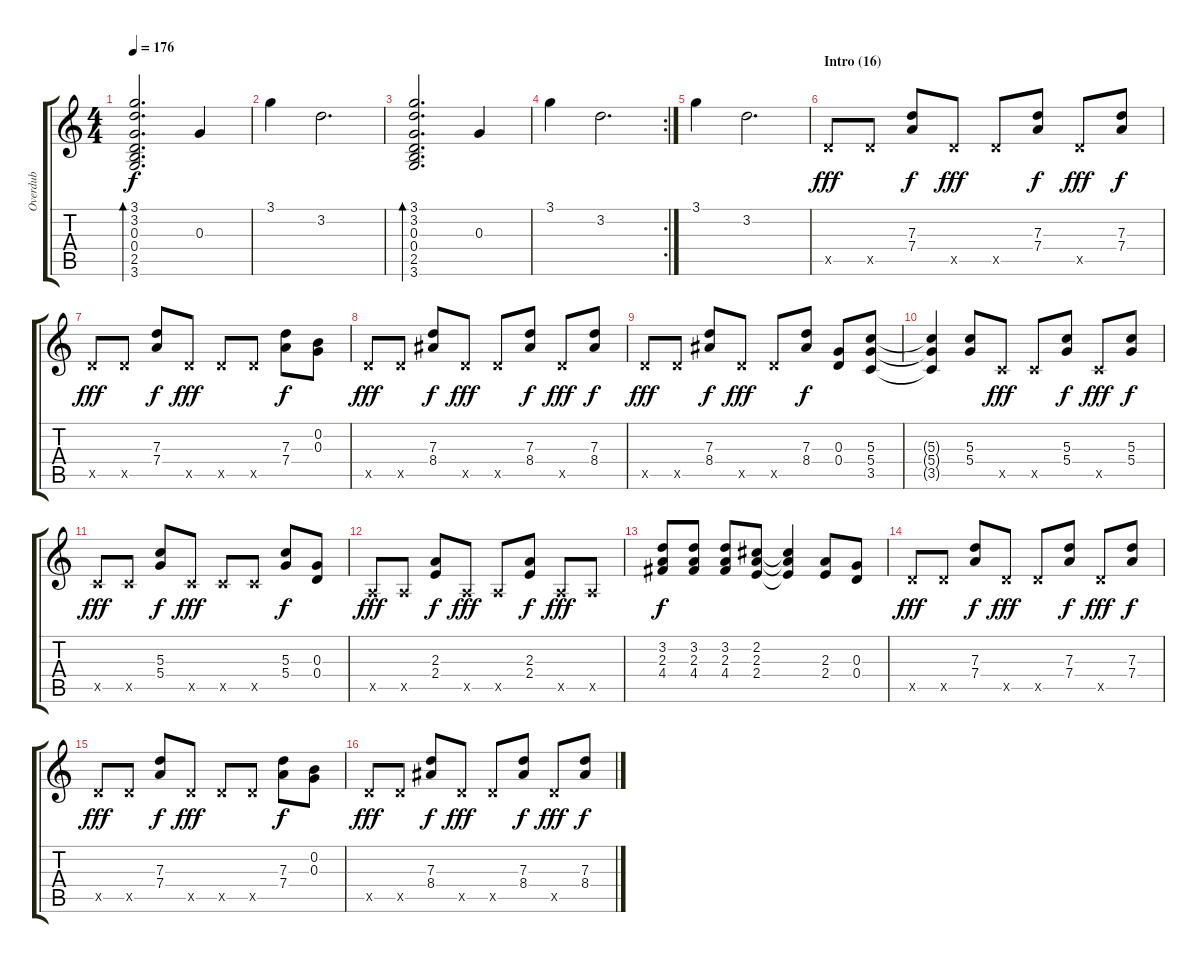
\track ("Overdub" "Overdub") {instrument fretlessbass}
\staff {score tabs}
\tuning (E4 B3 G3 D3 A2 E2) {hide}
\ts (4 4)
\tempo 176
\clef g2
\ks c
(3.1 3.2 0.3 0.4 2.5 3.6).2{d bd 240 dy f} 0.3.4 |
3.1.4 3.2.2{d} |
(3.1 3.2 0.3 0.4 2.5 3.6).2{d bd 240} 0.3.4 |
\rc 2
3.1.4 3.2.2{d} |
3.1.4 3.2.2{d} |
\section ("" "Intro (16)")
5.5{x}.8{dy fff} 5.5{x}.8 (7.3 7.4).8{dy f} 5.5{x}.8{dy fff} 5.5{x}.8 (7.3 7.4).8{dy f} 5.5{x}.8{dy fff} (7.3 7.4).8{dy f} |
5.5{x}.8{dy fff} 5.5{x}.8 (7.3 7.4).8{dy f} 5.5{x}.8{dy fff} 5.5{x}.8 5.5{x}.8 (7.3 7.4).8{dy f} (0.2 0.3).8 |
5.5{x}.8{dy fff} 5.5{x}.8 (7.3 8.4).8{dy f} 5.5{x}.8{dy fff} 5.5{x}.8 (7.3 8.4).8{dy f} 5.5{x}.8{dy fff} (7.3 8.4).8{dy f} |
5.5{x}.8{dy fff} 5.5{x}.8 (7.3 8.4).8{dy f} 5.5{x}.8{dy fff} 5.5{x}.8 (7.3 8.4).8{dy f} (0.3 0.4).8 (5.3 5.4 3.5).8 |
(5.3{t} 5.4{t} 3.5{t}).4 (5.3 5.4).8 3.5{x}.8{dy fff} 3.5{x}.8 (5.3 5.4).8{dy f} 3.5{x}.8{dy fff} (5.3 5.4).8{dy f} |
3.5{x}.8{dy fff} 3.5{x}.8 (5.3 5.4).8{dy f} 3.5{x}.8{dy fff} 3.5{x}.8 3.5{x}.8 (5.3 5.4).8{dy f} (0.3 0.4).8 |
0.5{x}.8{dy fff} 0.5{x}.8 (2.3 2.4).8{dy f} 0.5{x}.8{dy fff} 0.5{x}.8 (2.3 2.4).8{dy f} 0.5{x}.8{dy fff} 0.5{x}.8 |
(3.2 2.3 4.4).8{dy f} (3.2 2.3 4.4).8 (3.2 2.3 4.4).8 (2.2 2.3 2.4).8 (2.2{t} 2.3{t} 2.4{t}).4 (2.3 2.4).8 (0.3 0.4).8 |
5.5{x}.8{dy fff} 5.5{x}.8 (7.3 7.4).8{dy f} 5.5{x}.8{dy fff} 5.5{x}.8 (7.3 7.4).8{dy f} 5.5{x}.8{dy fff} (7.3 7.4).8{dy f} |
5.5{x}.8{dy fff} 5.5{x}.8 (7.3 7.4).8{dy f} 5.5{x}.8{dy fff} 5.5{x}.8 5.5{x}.8 (7.3 7.4).8{dy f} (0.2 0.3).8 |
5.5{x}.8{dy fff} 5.5{x}.8 (7.3 8.4).8{dy f} 5.5{x}.8{dy fff} 5.5{x}.8 (7.3 8.4).8{dy f} 5.5{x}.8{dy fff} (7.3 8.4).8{dy f}
